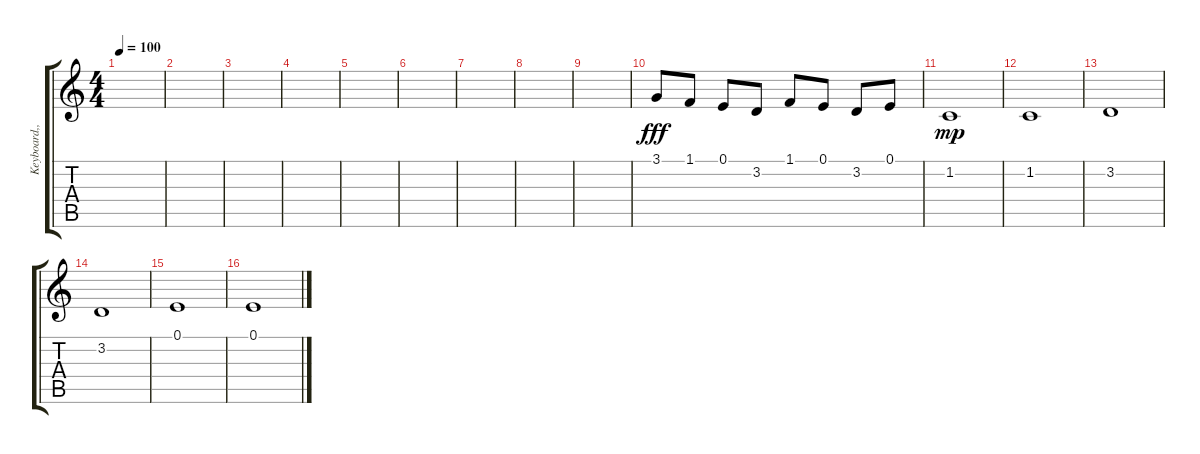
\track ("Keyboard,,;" "Keyboard,,") {instrument stringensemble2}
\staff {score tabs}
\tuning (E4 B3 G3 D3 A2 E2) {hide}
\ts (4 4)
\tempo 100
\clef g2
\ks c
|
|
|
|
|
|
|
|
|
3.1.8{dy fff} 1.1.8 0.1.8 3.2.8 1.1.8 0.1.8 3.2.8 0.1.8 |
1.2.1{dy mp} |
1.2.1 |
3.2.1 |
3.2.1 |
0.1.1 |
0.1.1
